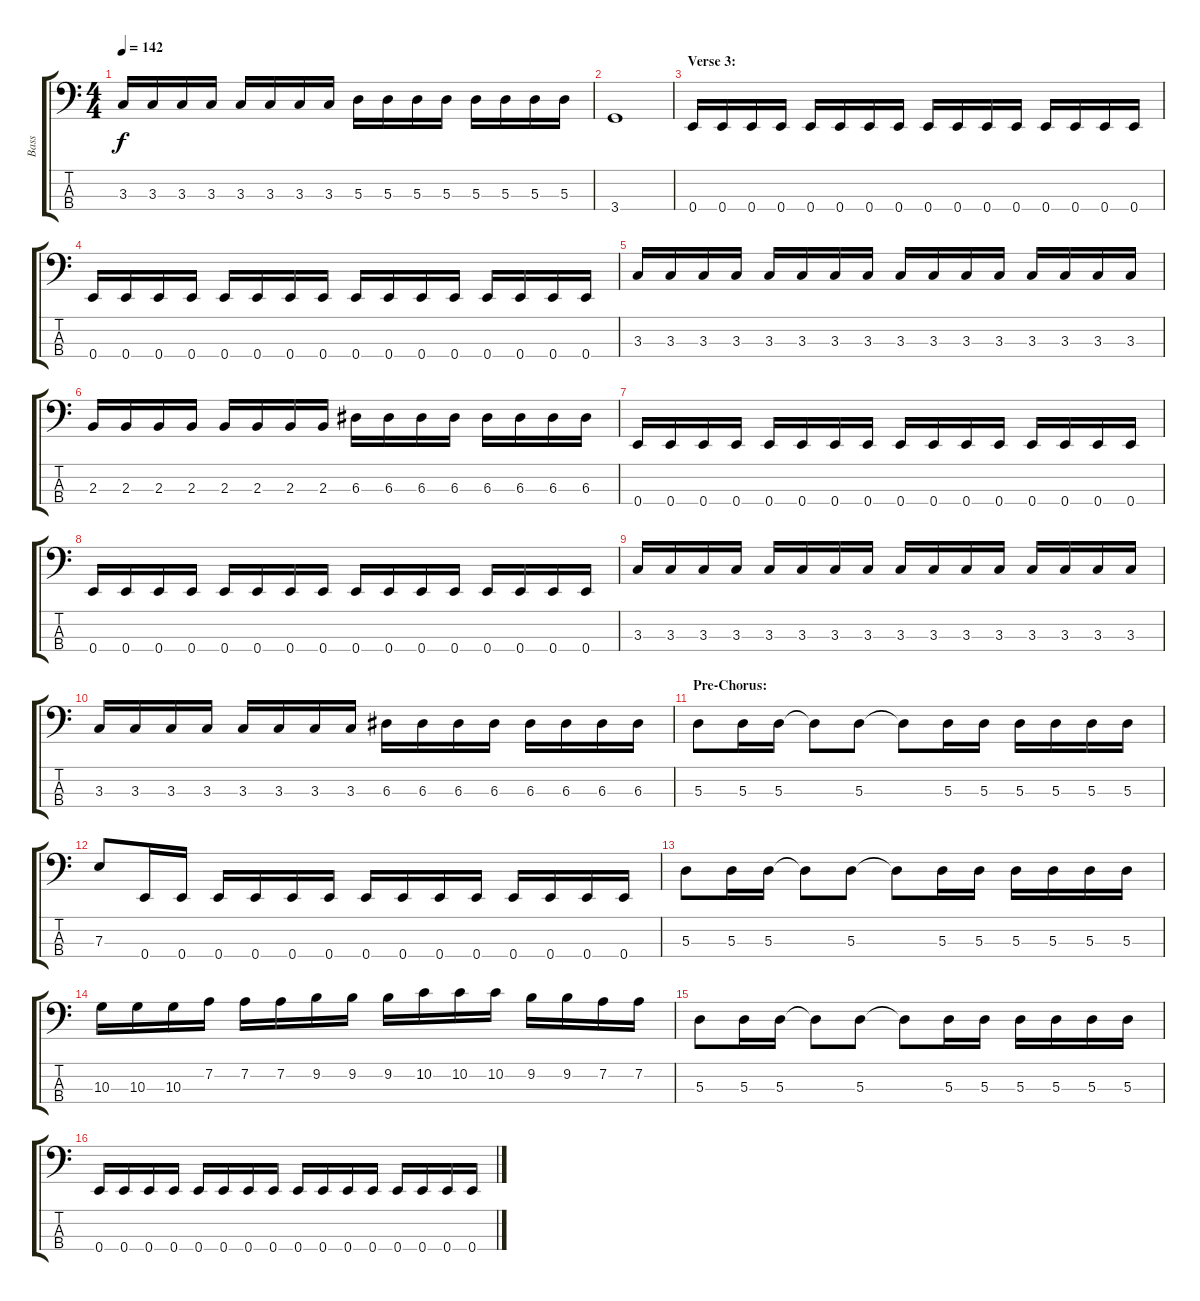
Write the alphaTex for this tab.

\track ("Bass" "Bass") {instrument slapbass2}
\staff {score tabs}
\tuning (G2 D2 A1 E1) {hide}
\ts (4 4)
\tempo 142
\clef f4
\ks c
3.3.16{dy f} 3.3.16 3.3.16 3.3.16 3.3.16 3.3.16 3.3.16 3.3.16 5.3.16 5.3.16 5.3.16 5.3.16 5.3.16 5.3.16 5.3.16 5.3.16 |
3.4.1 |
\section ("" "Verse 3:")
0.4.16 0.4.16 0.4.16 0.4.16 0.4.16 0.4.16 0.4.16 0.4.16 0.4.16 0.4.16 0.4.16 0.4.16 0.4.16 0.4.16 0.4.16 0.4.16 |
0.4.16 0.4.16 0.4.16 0.4.16 0.4.16 0.4.16 0.4.16 0.4.16 0.4.16 0.4.16 0.4.16 0.4.16 0.4.16 0.4.16 0.4.16 0.4.16 |
3.3.16 3.3.16 3.3.16 3.3.16 3.3.16 3.3.16 3.3.16 3.3.16 3.3.16 3.3.16 3.3.16 3.3.16 3.3.16 3.3.16 3.3.16 3.3.16 |
2.3.16 2.3.16 2.3.16 2.3.16 2.3.16 2.3.16 2.3.16 2.3.16 6.3.16 6.3.16 6.3.16 6.3.16 6.3.16 6.3.16 6.3.16 6.3.16 |
0.4.16 0.4.16 0.4.16 0.4.16 0.4.16 0.4.16 0.4.16 0.4.16 0.4.16 0.4.16 0.4.16 0.4.16 0.4.16 0.4.16 0.4.16 0.4.16 |
0.4.16 0.4.16 0.4.16 0.4.16 0.4.16 0.4.16 0.4.16 0.4.16 0.4.16 0.4.16 0.4.16 0.4.16 0.4.16 0.4.16 0.4.16 0.4.16 |
3.3.16 3.3.16 3.3.16 3.3.16 3.3.16 3.3.16 3.3.16 3.3.16 3.3.16 3.3.16 3.3.16 3.3.16 3.3.16 3.3.16 3.3.16 3.3.16 |
3.3.16 3.3.16 3.3.16 3.3.16 3.3.16 3.3.16 3.3.16 3.3.16 6.3.16 6.3.16 6.3.16 6.3.16 6.3.16 6.3.16 6.3.16 6.3.16 |
\section ("" "Pre-Chorus:")
5.3.8 5.3.16 5.3.16 5.3{t}.8 5.3.8 5.3{t}.8 5.3.16 5.3.16 5.3.16 5.3.16 5.3.16 5.3.16 |
7.3.8 0.4.16 0.4.16 0.4.16 0.4.16 0.4.16 0.4.16 0.4.16 0.4.16 0.4.16 0.4.16 0.4.16 0.4.16 0.4.16 0.4.16 |
5.3.8 5.3.16 5.3.16 5.3{t}.8 5.3.8 5.3{t}.8 5.3.16 5.3.16 5.3.16 5.3.16 5.3.16 5.3.16 |
10.3.16 10.3.16 10.3.16 7.2.16 7.2.16 7.2.16 9.2.16 9.2.16 9.2.16 10.2.16 10.2.16 10.2.16 9.2.16 9.2.16 7.2.16 7.2.16 |
5.3.8 5.3.16 5.3.16 5.3{t}.8 5.3.8 5.3{t}.8 5.3.16 5.3.16 5.3.16 5.3.16 5.3.16 5.3.16 |
0.4.16 0.4.16 0.4.16 0.4.16 0.4.16 0.4.16 0.4.16 0.4.16 0.4.16 0.4.16 0.4.16 0.4.16 0.4.16 0.4.16 0.4.16 0.4.16
